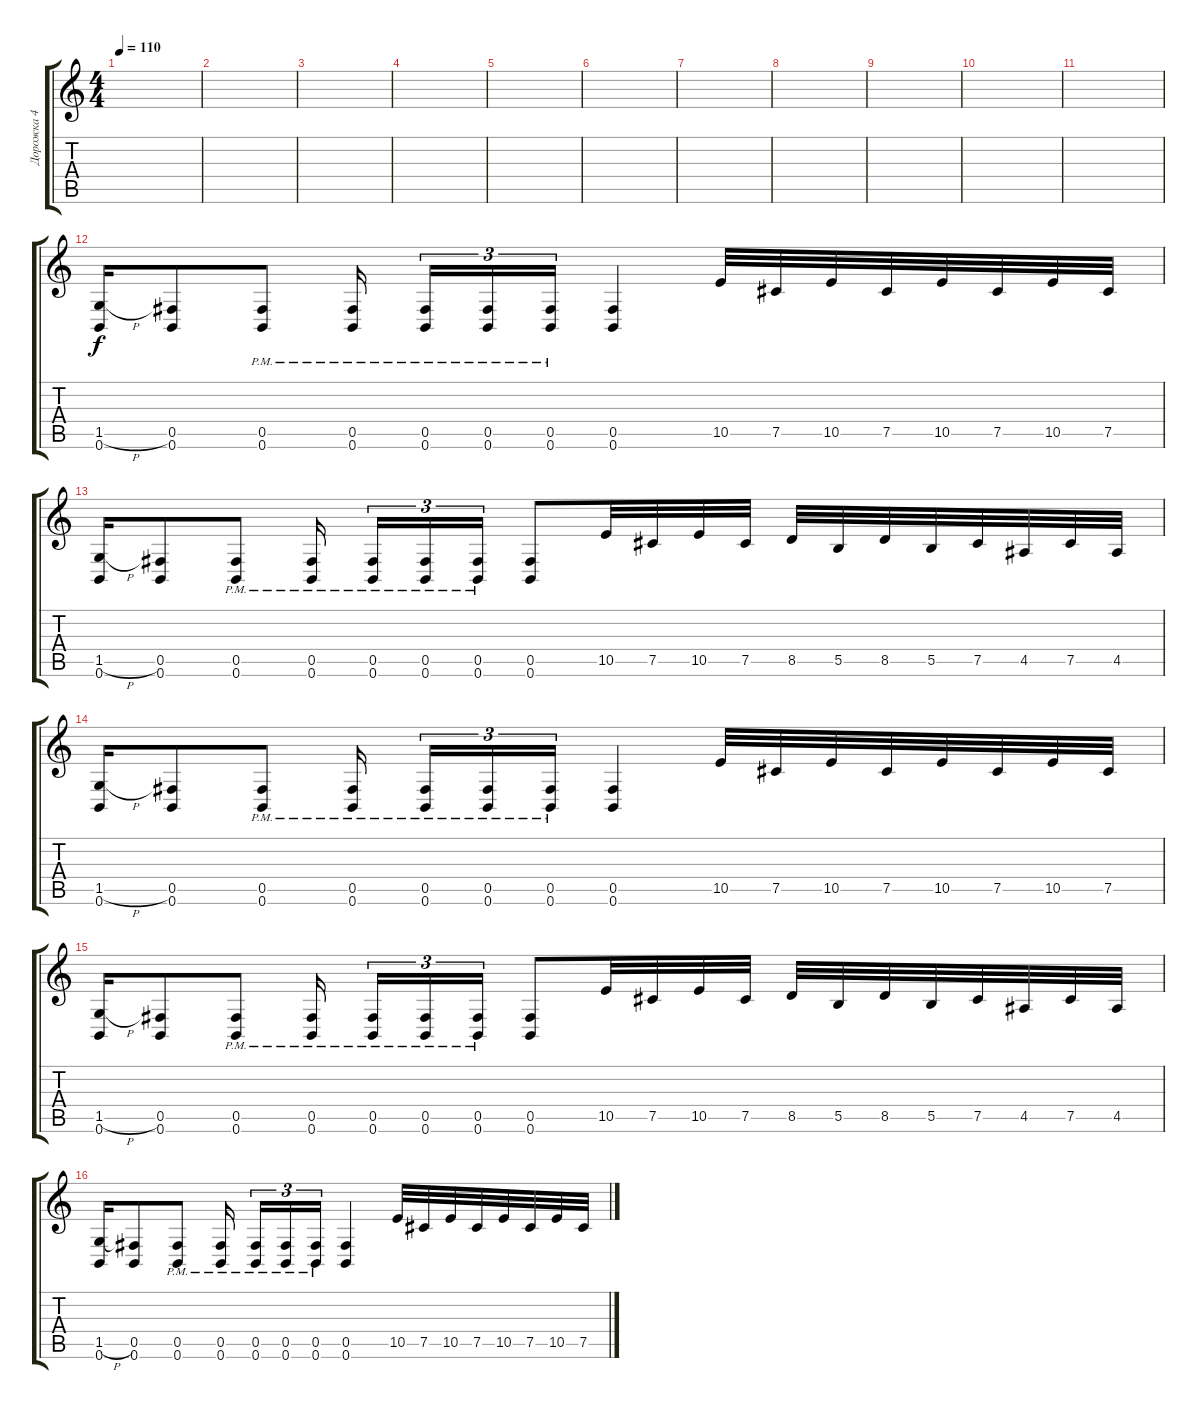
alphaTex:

\track ("Дорожка 4" "Дорожка 4") {instrument distortionguitar}
\staff {score tabs}
\tuning (Db4 Ab3 E3 B2 Gb2 B1) {hide}
\ts (4 4)
\tempo 110
\clef g2
\ks c
|
|
|
|
|
|
|
|
|
|
|
(1.5{h} 0.6).16 (0.5 0.6).8 (0.5{pm} 0.6).8 (0.5{pm} 0.6).16 (0.5{pm} 0.6).16{tu (3 2)} (0.5{pm} 0.6).16{tu (3 2)} (0.5{pm} 0.6).16{tu (3 2)} (0.5 0.6).4 10.5.32 7.5.32 10.5.32 7.5.32 10.5.32 7.5.32 10.5.32 7.5.32 |
(1.5{h} 0.6).16 (0.5 0.6).8 (0.5{pm} 0.6).8 (0.5{pm} 0.6).16 (0.5{pm} 0.6).16{tu (3 2)} (0.5{pm} 0.6).16{tu (3 2)} (0.5{pm} 0.6).16{tu (3 2)} (0.5 0.6).8 10.5.32 7.5.32 10.5.32 7.5.32 8.5.32 5.5.32 8.5.32 5.5.32 7.5.32 4.5.32 7.5.32 4.5.32 |
(1.5{h} 0.6).16 (0.5 0.6).8 (0.5{pm} 0.6).8 (0.5{pm} 0.6).16 (0.5{pm} 0.6).16{tu (3 2)} (0.5{pm} 0.6).16{tu (3 2)} (0.5{pm} 0.6).16{tu (3 2)} (0.5 0.6).4 10.5.32 7.5.32 10.5.32 7.5.32 10.5.32 7.5.32 10.5.32 7.5.32 |
(1.5{h} 0.6).16 (0.5 0.6).8 (0.5{pm} 0.6).8 (0.5{pm} 0.6).16 (0.5{pm} 0.6).16{tu (3 2)} (0.5{pm} 0.6).16{tu (3 2)} (0.5{pm} 0.6).16{tu (3 2)} (0.5 0.6).8 10.5.32 7.5.32 10.5.32 7.5.32 8.5.32 5.5.32 8.5.32 5.5.32 7.5.32 4.5.32 7.5.32 4.5.32 |
(1.5{h} 0.6).16 (0.5 0.6).8 (0.5{pm} 0.6).8 (0.5{pm} 0.6).16 (0.5{pm} 0.6).16{tu (3 2)} (0.5{pm} 0.6).16{tu (3 2)} (0.5{pm} 0.6).16{tu (3 2)} (0.5 0.6).4 10.5.32 7.5.32 10.5.32 7.5.32 10.5.32 7.5.32 10.5.32 7.5.32
